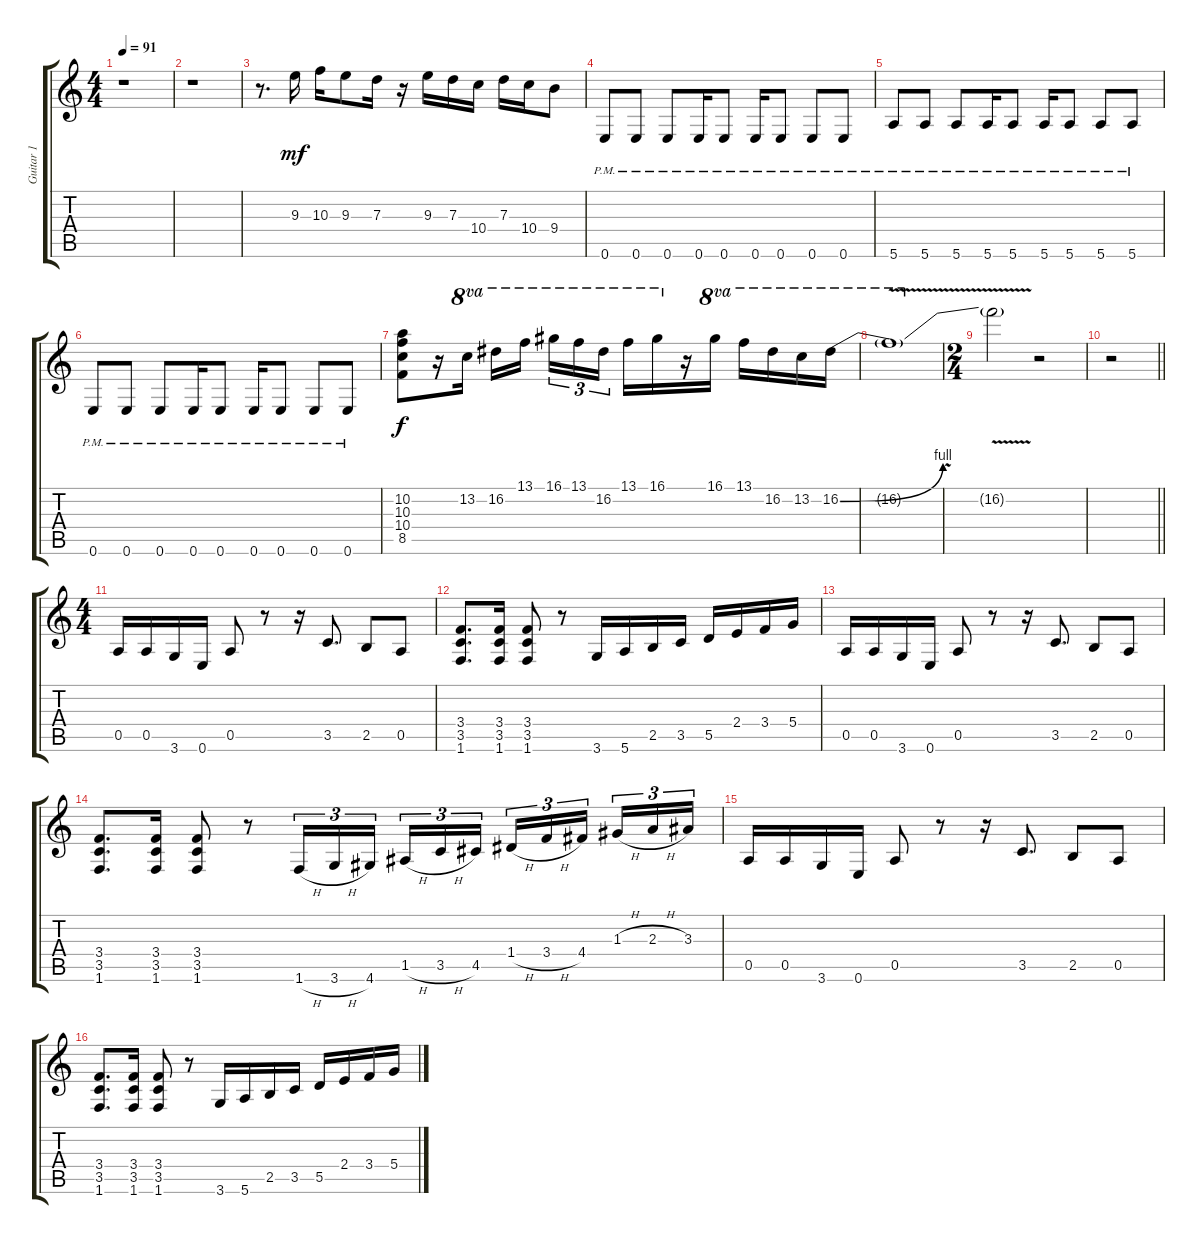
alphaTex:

\track ("Guitar 1" "Guitar 1") {instrument overdrivenguitar}
\staff {score tabs}
\tuning (E4 B3 G3 D3 A2 E2) {hide}
\ts (4 4)
\tempo 91
\clef g2
\ks c
r.1{dy f} |
r.1 |
r.8{d} 9.3.16{dy mf} 10.3.16 9.3.8 7.3.16 r.16 9.3.16 7.3.16 10.4.16 7.3.16 10.4.16 9.4.8 |
0.6{pm}.8 0.6{pm}.8 0.6{pm}.8 0.6{pm}.16 0.6{pm}.8 0.6{pm}.16 0.6{pm}.8 0.6{pm}.8 0.6{pm}.8 |
5.6{pm}.8 5.6{pm}.8 5.6{pm}.8 5.6{pm}.16 5.6{pm}.8 5.6{pm}.16 5.6{pm}.8 5.6{pm}.8 5.6{pm}.8 |
0.6{pm}.8 0.6{pm}.8 0.6{pm}.8 0.6{pm}.16 0.6{pm}.8 0.6{pm}.16 0.6{pm}.8 0.6{pm}.8 0.6{pm}.8 |
(10.2 10.3 10.4 8.5).8{dy f} r.16 13.2.16{ot 8va} 16.2.16{ot 8va} 13.1.16{ot 8va beam splitsecondary} 16.1.16{tu (3 2) ot 8va} 13.1.16{tu (3 2) ot 8va} 16.2.16{tu (3 2) ot 8va} 13.1.16{ot 8va} 16.1.16{ot 8va} r.16 16.1.16{ot 8va} 13.1.16{ot 8va} 16.2.16{ot 8va} 13.2.16{ot 8va} 16.2{be (bend 0 0 60 4)}.16{ot 8va} |
16.2{v t}.1{ot 8va} |
\ts (2 4)
16.2{t}.2 r.2 |
\barLineRight lightlight
r.2 |
\ts (4 4)
0.5.16 0.5.16 3.6.16 0.6.16 0.5.8 r.8 r.16 3.5.8{d} 2.5.8 0.5.8 |
(3.4 3.5 1.6).8{d} (3.4 3.5 1.6).16 (3.4 3.5 1.6).8 r.8 3.6.16 5.6.16 2.5.16 3.5.16 5.5.16 2.4.16 3.4.16 5.4.16 |
0.5.16 0.5.16 3.6.16 0.6.16 0.5.8 r.8 r.16 3.5.8{d} 2.5.8 0.5.8 |
(3.4 3.5 1.6).8{d} (3.4 3.5 1.6).16 (3.4 3.5 1.6).8 r.8 1.6{h}.16{tu (3 2)} 3.6{h}.16{tu (3 2)} 4.6.16{tu (3 2) beam splitsecondary} 1.5{h}.16{tu (3 2)} 3.5{h}.16{tu (3 2)} 4.5.16{tu (3 2)} 1.4{h}.16{tu (3 2)} 3.4{h}.16{tu (3 2)} 4.4.16{tu (3 2) beam splitsecondary} 1.3{h}.16{tu (3 2)} 2.3{h}.16{tu (3 2)} 3.3.16{tu (3 2)} |
0.5.16 0.5.16 3.6.16 0.6.16 0.5.8 r.8 r.16 3.5.8{d} 2.5.8 0.5.8 |
(3.4 3.5 1.6).8{d} (3.4 3.5 1.6).16 (3.4 3.5 1.6).8 r.8 3.6.16 5.6.16 2.5.16 3.5.16 5.5.16 2.4.16 3.4.16 5.4.16
